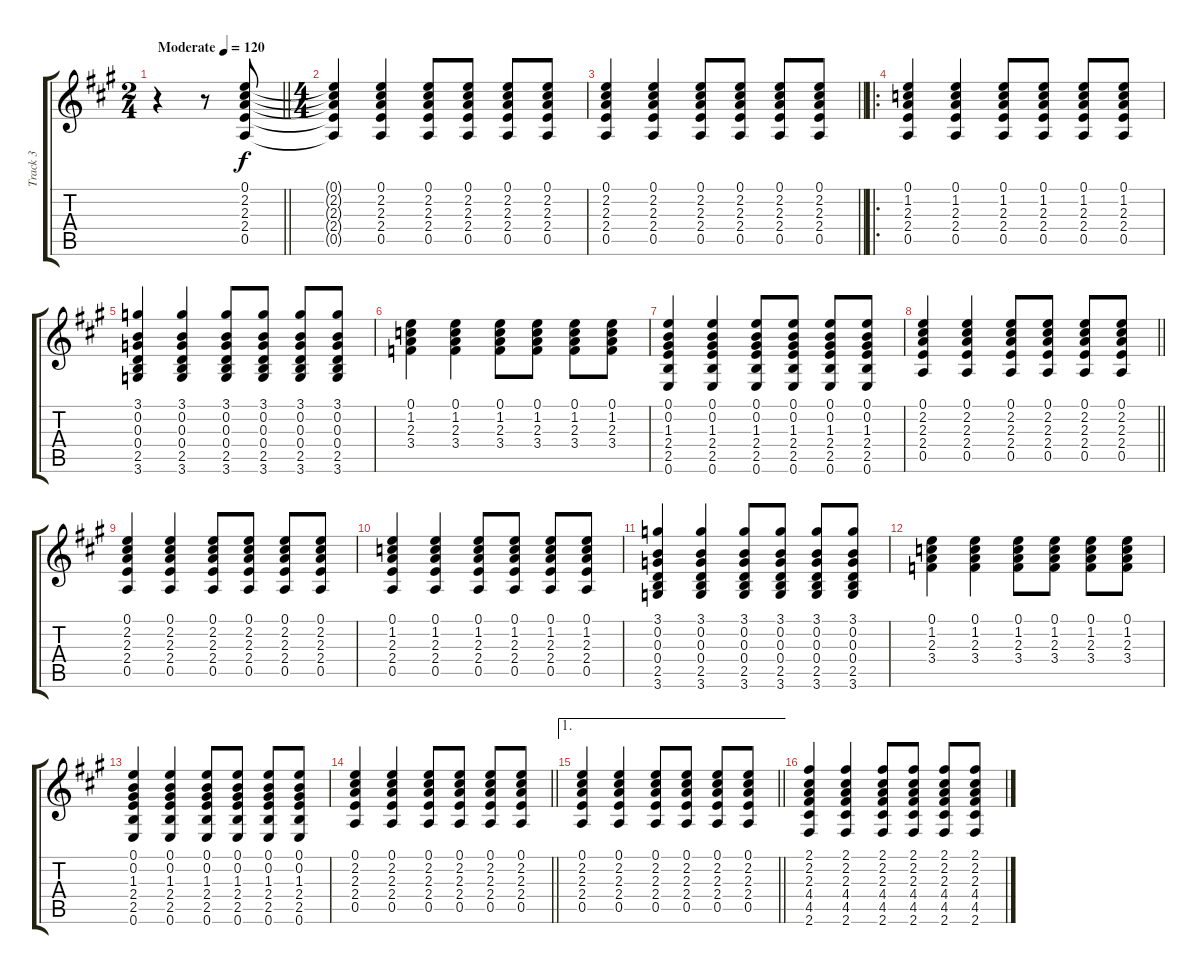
\track ("Track 3" "Track 3") {instrument acousticguitarsteel}
\staff {score tabs}
\tuning (E4 B3 G3 D3 A2 E2) {hide}
\ts (2 4)
\tempo (120 "Moderate")
\clef g2
\barLineRight lightlight
\ks a
r.4{dy f instrument acousticguitarsteel} r.8 (0.1 2.2 2.3 2.4 0.5).8 |
\ts (4 4)
(0.1{t} 2.2{t} 2.3{t} 2.4{t} 0.5{t}).4 (0.1 2.2 2.3 2.4 0.5).4 (0.1 2.2 2.3 2.4 0.5).8 (0.1 2.2 2.3 2.4 0.5).8 (0.1 2.2 2.3 2.4 0.5).8 (0.1 2.2 2.3 2.4 0.5).8 |
\barLineRight lightlight
(0.1 2.2 2.3 2.4 0.5).4 (0.1 2.2 2.3 2.4 0.5).4 (0.1 2.2 2.3 2.4 0.5).8 (0.1 2.2 2.3 2.4 0.5).8 (0.1 2.2 2.3 2.4 0.5).8 (0.1 2.2 2.3 2.4 0.5).8 |
\ro
(0.1 1.2 2.3 2.4 0.5).4 (0.1 1.2 2.3 2.4 0.5).4 (0.1 1.2 2.3 2.4 0.5).8 (0.1 1.2 2.3 2.4 0.5).8 (0.1 1.2 2.3 2.4 0.5).8 (0.1 1.2 2.3 2.4 0.5).8 |
(3.1 0.2 0.3 0.4 2.5 3.6).4 (3.1 0.2 0.3 0.4 2.5 3.6).4 (3.1 0.2 0.3 0.4 2.5 3.6).8 (3.1 0.2 0.3 0.4 2.5 3.6).8 (3.1 0.2 0.3 0.4 2.5 3.6).8 (3.1 0.2 0.3 0.4 2.5 3.6).8 |
(0.1 1.2 2.3 3.4).4 (0.1 1.2 2.3 3.4).4 (0.1 1.2 2.3 3.4).8 (0.1 1.2 2.3 3.4).8 (0.1 1.2 2.3 3.4).8 (0.1 1.2 2.3 3.4).8 |
(0.1 0.2 1.3 2.4 2.5 0.6).4 (0.1 0.2 1.3 2.4 2.5 0.6).4 (0.1 0.2 1.3 2.4 2.5 0.6).8 (0.1 0.2 1.3 2.4 2.5 0.6).8 (0.1 0.2 1.3 2.4 2.5 0.6).8 (0.1 0.2 1.3 2.4 2.5 0.6).8 |
\barLineRight lightlight
(0.1 2.2 2.3 2.4 0.5).4 (0.1 2.2 2.3 2.4 0.5).4 (0.1 2.2 2.3 2.4 0.5).8 (0.1 2.2 2.3 2.4 0.5).8 (0.1 2.2 2.3 2.4 0.5).8 (0.1 2.2 2.3 2.4 0.5).8 |
(0.1 2.2 2.3 2.4 0.5).4 (0.1 2.2 2.3 2.4 0.5).4 (0.1 2.2 2.3 2.4 0.5).8 (0.1 2.2 2.3 2.4 0.5).8 (0.1 2.2 2.3 2.4 0.5).8 (0.1 2.2 2.3 2.4 0.5).8 |
(0.1 1.2 2.3 2.4 0.5).4 (0.1 1.2 2.3 2.4 0.5).4 (0.1 1.2 2.3 2.4 0.5).8 (0.1 1.2 2.3 2.4 0.5).8 (0.1 1.2 2.3 2.4 0.5).8 (0.1 1.2 2.3 2.4 0.5).8 |
(3.1 0.2 0.3 0.4 2.5 3.6).4 (3.1 0.2 0.3 0.4 2.5 3.6).4 (3.1 0.2 0.3 0.4 2.5 3.6).8 (3.1 0.2 0.3 0.4 2.5 3.6).8 (3.1 0.2 0.3 0.4 2.5 3.6).8 (3.1 0.2 0.3 0.4 2.5 3.6).8 |
(0.1 1.2 2.3 3.4).4 (0.1 1.2 2.3 3.4).4 (0.1 1.2 2.3 3.4).8 (0.1 1.2 2.3 3.4).8 (0.1 1.2 2.3 3.4).8 (0.1 1.2 2.3 3.4).8 |
(0.1 0.2 1.3 2.4 2.5 0.6).4 (0.1 0.2 1.3 2.4 2.5 0.6).4 (0.1 0.2 1.3 2.4 2.5 0.6).8 (0.1 0.2 1.3 2.4 2.5 0.6).8 (0.1 0.2 1.3 2.4 2.5 0.6).8 (0.1 0.2 1.3 2.4 2.5 0.6).8 |
\barLineRight lightlight
(0.1 2.2 2.3 2.4 0.5).4 (0.1 2.2 2.3 2.4 0.5).4 (0.1 2.2 2.3 2.4 0.5).8 (0.1 2.2 2.3 2.4 0.5).8 (0.1 2.2 2.3 2.4 0.5).8 (0.1 2.2 2.3 2.4 0.5).8 |
\ae 1
\barLineRight lightlight
(0.1 2.2 2.3 2.4 0.5).4 (0.1 2.2 2.3 2.4 0.5).4 (0.1 2.2 2.3 2.4 0.5).8 (0.1 2.2 2.3 2.4 0.5).8 (0.1 2.2 2.3 2.4 0.5).8 (0.1 2.2 2.3 2.4 0.5).8 |
(2.1 2.2 2.3 4.4 4.5 2.6).4 (2.1 2.2 2.3 4.4 4.5 2.6).4 (2.1 2.2 2.3 4.4 4.5 2.6).8 (2.1 2.2 2.3 4.4 4.5 2.6).8 (2.1 2.2 2.3 4.4 4.5 2.6).8 (2.1 2.2 2.3 4.4 4.5 2.6).8
